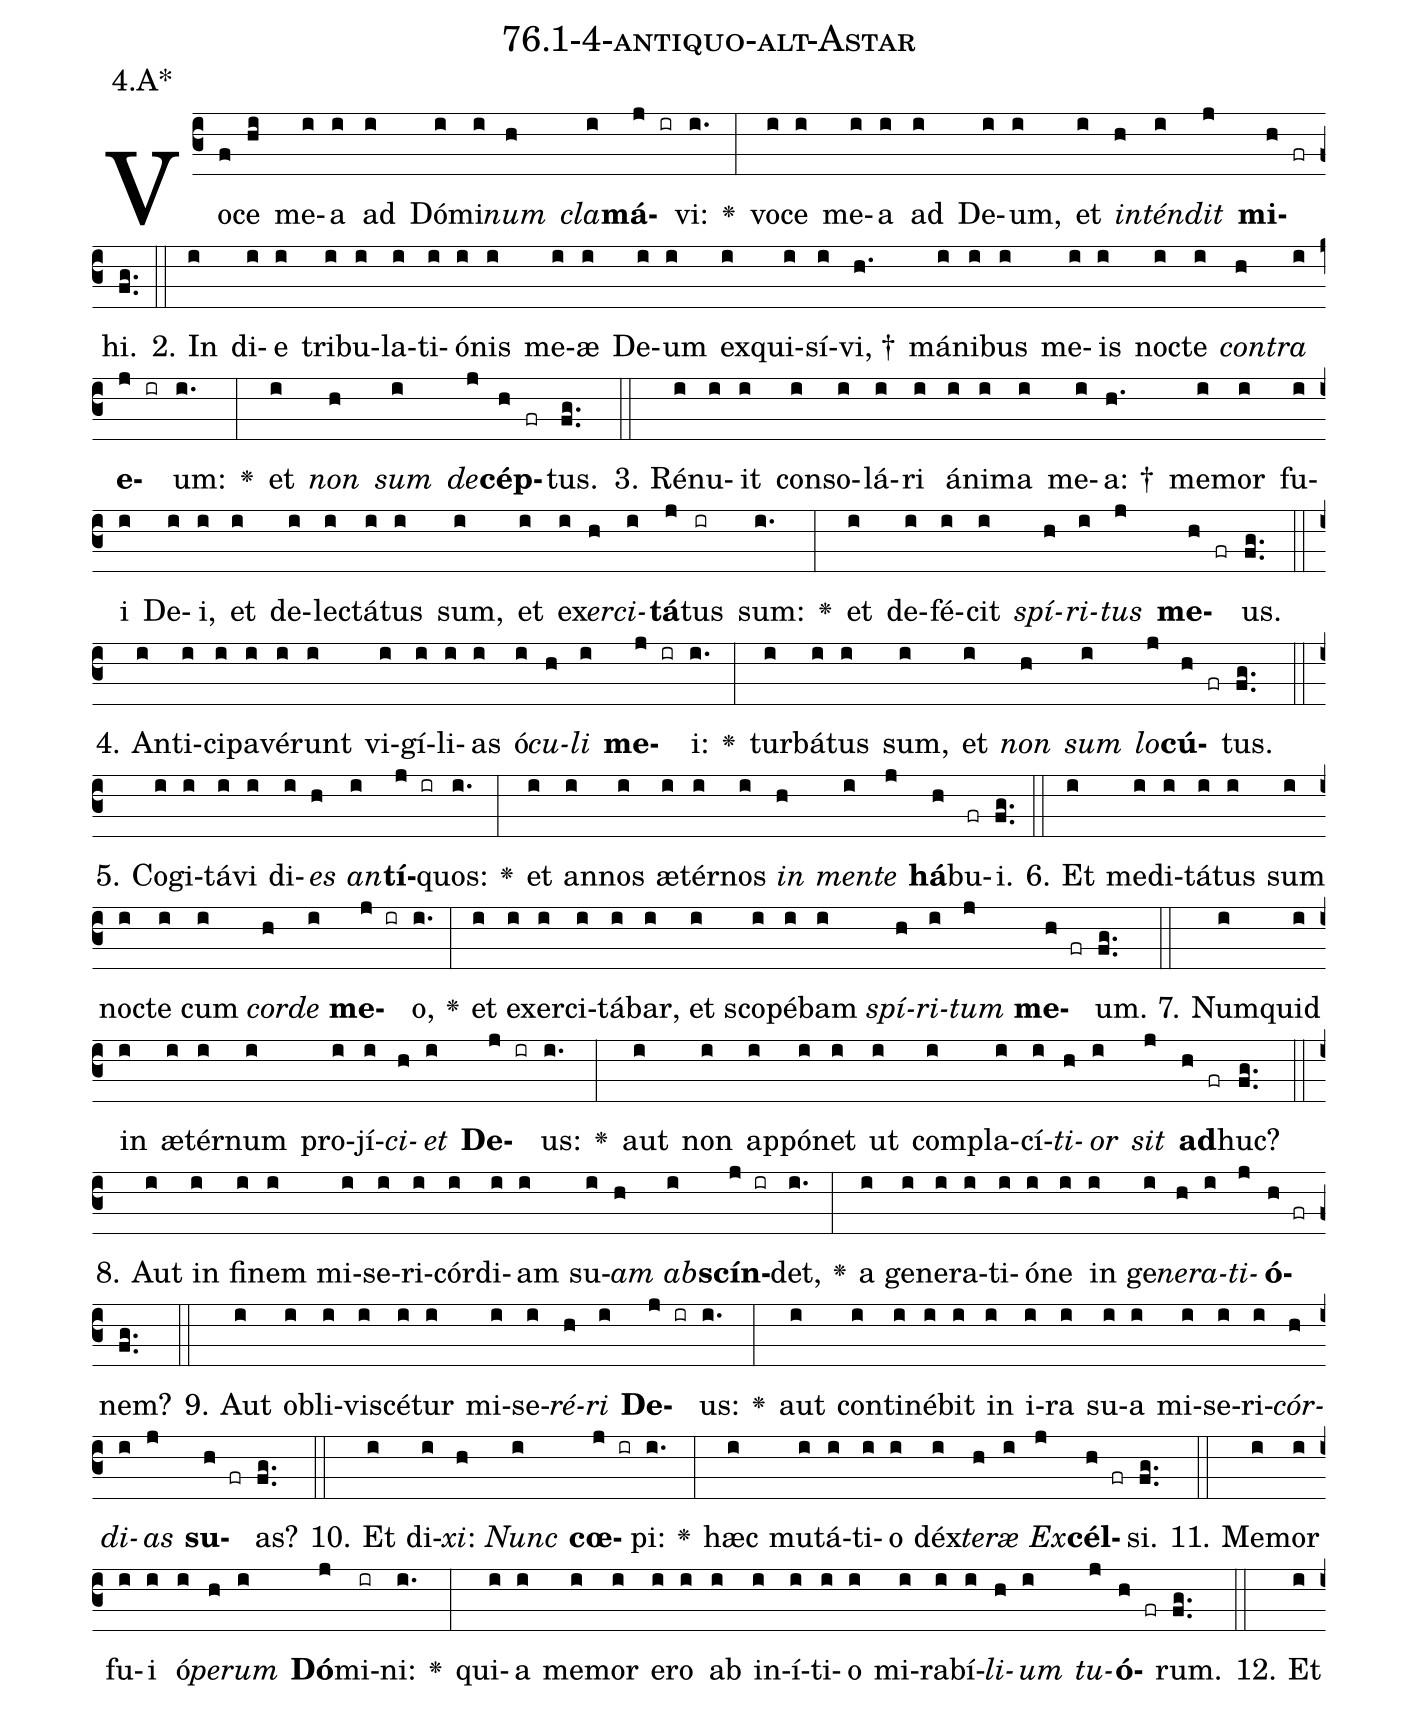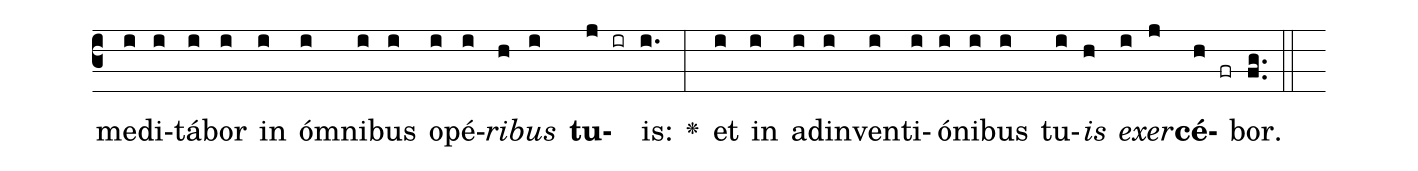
name: 76.1-4-antiquo-alt-Astar;
annotation: 4.A*;
%%
(c3)Vo(f)ce(hi) me(i)a(i) ad(i) Dó(i)mi(i)<i>num</i>(h) <i>cla</i>(i)<b>má</b>(j ir)vi:(i.) <v>\greheightstar</v>(:) vo(i)ce(i) me(i)a(i) ad(i) De(i)um,(i) et(i) <i>in</i>(h)<i>tén</i>(i)<i>dit</i>(j) <b>mi</b>(h fr)hi.(fg..) (::)
2. In(i) di(i)e(i) tri(i)bu(i)la(i)ti(i)ó(i)nis(i) me(i)æ(i) De(i)um(i) ex(i)qui(i)sí(i)vi, †(h.) má(i)ni(i)bus(i) me(i)is(i) noc(i)te(i) <i>con</i>(h)<i>tra</i>(i) <b>e</b>(j ir)um:(i.) <v>\greheightstar</v>(:) et(i) <i>non</i>(h) <i>sum</i>(i) <i>de</i>(j)<b>cép</b>(h fr)tus.(fg..) (::)
3. Ré(i)nu(i)it(i) con(i)so(i)lá(i)ri(i) á(i)ni(i)ma(i) me(i)a: †(h.) me(i)mor(i) fu(i)i(i) De(i)i,(i) et(i) de(i)lec(i)tá(i)tus(i) sum,(i) et(i) ex(i)<i>er</i>(h)<i>ci</i>(i)<b>tá</b>(j)tus(ir) sum:(i.) <v>\greheightstar</v>(:) et(i) de(i)fé(i)cit(i) <i>spí</i>(h)<i>ri</i>(i)<i>tus</i>(j) <b>me</b>(h fr)us.(fg..) (::)
4. An(i)ti(i)ci(i)pa(i)vé(i)runt(i) vi(i)gí(i)li(i)as(i) ó(i)<i>cu</i>(h)<i>li</i>(i) <b>me</b>(j ir)i:(i.) <v>\greheightstar</v>(:) tur(i)bá(i)tus(i) sum,(i) et(i) <i>non</i>(h) <i>sum</i>(i) <i>lo</i>(j)<b>cú</b>(h fr)tus.(fg..) (::)
5. Co(i)gi(i)tá(i)vi(i) di(i)<i>es</i>(h) <i>an</i>(i)<b>tí</b>(j ir)quos:(i.) <v>\greheightstar</v>(:) et(i) an(i)nos(i) æ(i)tér(i)nos(i) <i>in</i>(h) <i>men</i>(i)<i>te</i>(j) <b>há</b>(h)bu(fr)i.(fg..) (::)
6. Et(i) me(i)di(i)tá(i)tus(i) sum(i) noc(i)te(i) cum(i) <i>cor</i>(h)<i>de</i>(i) <b>me</b>(j ir)o,(i.) <v>\greheightstar</v>(:) et(i) ex(i)er(i)ci(i)tá(i)bar,(i) et(i) sco(i)pé(i)bam(i) <i>spí</i>(h)<i>ri</i>(i)<i>tum</i>(j) <b>me</b>(h fr)um.(fg..) (::)
7. Num(i)quid(i) in(i) æ(i)tér(i)num(i) pro(i)jí(i)<i>ci</i>(h)<i>et</i>(i) <b>De</b>(j ir)us:(i.) <v>\greheightstar</v>(:) aut(i) non(i) ap(i)pó(i)net(i) ut(i) com(i)pla(i)cí(i)<i>ti</i>(h)<i>or</i>(i) <i>sit</i>(j) <b>ad</b>(h fr)huc?(fg..) (::)
8. Aut(i) in(i) fi(i)nem(i) mi(i)se(i)ri(i)cór(i)di(i)am(i) su(i)<i>am</i>(h) <i>ab</i>(i)<b>scín</b>(j ir)det,(i.) <v>\greheightstar</v>(:) a(i) ge(i)ne(i)ra(i)ti(i)ó(i)ne(i) in(i) ge(i)<i>ne</i>(h)<i>ra</i>(i)<i>ti</i>(j)<b>ó</b>(h fr)nem?(fg..) (::)
9. Aut(i) ob(i)li(i)vi(i)scé(i)tur(i) mi(i)se(i)<i>ré</i>(h)<i>ri</i>(i) <b>De</b>(j ir)us:(i.) <v>\greheightstar</v>(:) aut(i) con(i)ti(i)né(i)bit(i) in(i) i(i)ra(i) su(i)a(i) mi(i)se(i)ri(i)<i>cór</i>(h)<i>di</i>(i)<i>as</i>(j) <b>su</b>(h fr)as?(fg..) (::)
10. Et(i) di(i)<i>xi</i>:(h) <i>Nunc</i>(i) <b>cœ</b>(j ir)pi:(i.) <v>\greheightstar</v>(:) hæc(i) mu(i)tá(i)ti(i)o(i) déx(i)<i>te</i>(h)<i>ræ</i>(i) <i>Ex</i>(j)<b>cél</b>(h fr)si.(fg..) (::)
11. Me(i)mor(i) fu(i)i(i) ó(i)<i>pe</i>(h)<i>rum</i>(i) <b>Dó</b>(j)mi(ir)ni:(i.) <v>\greheightstar</v>(:) qui(i)a(i) me(i)mor(i) e(i)ro(i) ab(i) in(i)í(i)ti(i)o(i) mi(i)ra(i)bí(i)<i>li</i>(h)<i>um</i>(i) <i>tu</i>(j)<b>ó</b>(h fr)rum.(fg..) (::)
12. Et(i) me(i)di(i)tá(i)bor(i) in(i) óm(i)ni(i)bus(i) o(i)pé(i)<i>ri</i>(h)<i>bus</i>(i) <b>tu</b>(j ir)is:(i.) <v>\greheightstar</v>(:) et(i) in(i) ad(i)in(i)ven(i)ti(i)ó(i)ni(i)bus(i) tu(i)<i>is</i>(h) <i>ex</i>(i)<i>er</i>(j)<b>cé</b>(h fr)bor.(fg..) (::)
